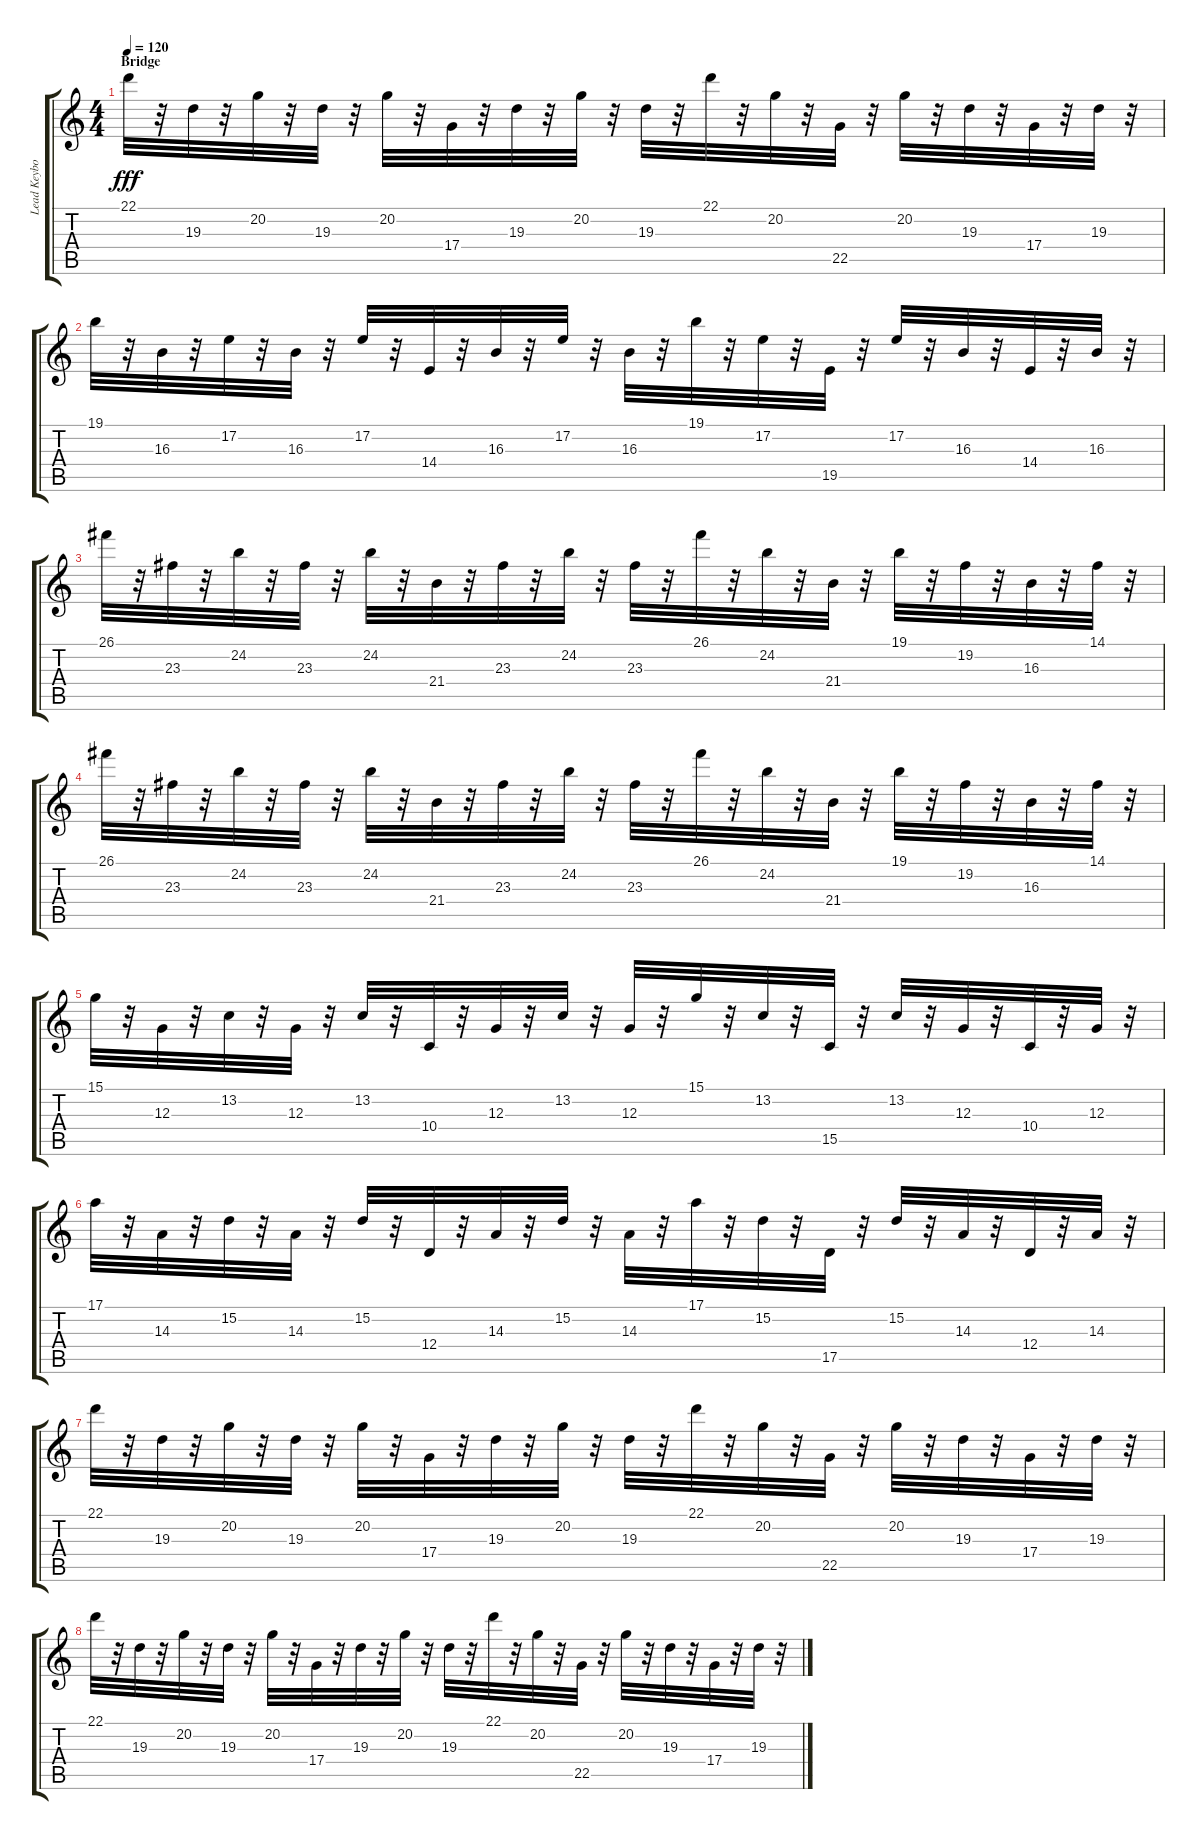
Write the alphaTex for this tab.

\track ("Lead Keyboard Melody" "Lead Keybo") {instrument electricpiano2}
\staff {score tabs}
\tuning (E4 B3 G3 D3 A2 E2) {hide}
\ts (4 4)
\section ("" "Bridge")
\tempo 120
\clef g2
\ks c
22.1.32{dy fff} r.32 19.3.32 r.32 20.2.32 r.32 19.3.32 r.32 20.2.32 r.32 17.4.32 r.32 19.3.32 r.32 20.2.32 r.32 19.3.32 r.32 22.1.32 r.32 20.2.32 r.32 22.5.32 r.32 20.2.32 r.32 19.3.32 r.32 17.4.32 r.32 19.3.32 r.32 |
19.1.32 r.32 16.3.32 r.32 17.2.32 r.32 16.3.32 r.32 17.2.32 r.32 14.4.32 r.32 16.3.32 r.32 17.2.32 r.32 16.3.32 r.32 19.1.32 r.32 17.2.32 r.32 19.5.32 r.32 17.2.32 r.32 16.3.32 r.32 14.4.32 r.32 16.3.32 r.32 |
26.1.32 r.32 23.3.32 r.32 24.2.32 r.32 23.3.32 r.32 24.2.32 r.32 21.4.32 r.32 23.3.32 r.32 24.2.32 r.32 23.3.32 r.32 26.1.32 r.32 24.2.32 r.32 21.4.32 r.32 19.1.32 r.32 19.2.32 r.32 16.3.32 r.32 14.1.32 r.32 |
26.1.32 r.32 23.3.32 r.32 24.2.32 r.32 23.3.32 r.32 24.2.32 r.32 21.4.32 r.32 23.3.32 r.32 24.2.32 r.32 23.3.32 r.32 26.1.32 r.32 24.2.32 r.32 21.4.32 r.32 19.1.32 r.32 19.2.32 r.32 16.3.32 r.32 14.1.32 r.32 |
15.1.32 r.32 12.3.32 r.32 13.2.32 r.32 12.3.32 r.32 13.2.32 r.32 10.4.32 r.32 12.3.32 r.32 13.2.32 r.32 12.3.32 r.32 15.1.32 r.32 13.2.32 r.32 15.5.32 r.32 13.2.32 r.32 12.3.32 r.32 10.4.32 r.32 12.3.32 r.32 |
17.1.32 r.32 14.3.32 r.32 15.2.32 r.32 14.3.32 r.32 15.2.32 r.32 12.4.32 r.32 14.3.32 r.32 15.2.32 r.32 14.3.32 r.32 17.1.32 r.32 15.2.32 r.32 17.5.32 r.32 15.2.32 r.32 14.3.32 r.32 12.4.32 r.32 14.3.32 r.32 |
22.1.32 r.32 19.3.32 r.32 20.2.32 r.32 19.3.32 r.32 20.2.32 r.32 17.4.32 r.32 19.3.32 r.32 20.2.32 r.32 19.3.32 r.32 22.1.32 r.32 20.2.32 r.32 22.5.32 r.32 20.2.32 r.32 19.3.32 r.32 17.4.32 r.32 19.3.32 r.32 |
22.1.32 r.32 19.3.32 r.32 20.2.32 r.32 19.3.32 r.32 20.2.32 r.32 17.4.32 r.32 19.3.32 r.32 20.2.32 r.32 19.3.32 r.32 22.1.32 r.32 20.2.32 r.32 22.5.32 r.32 20.2.32 r.32 19.3.32 r.32 17.4.32 r.32 19.3.32 r.32
